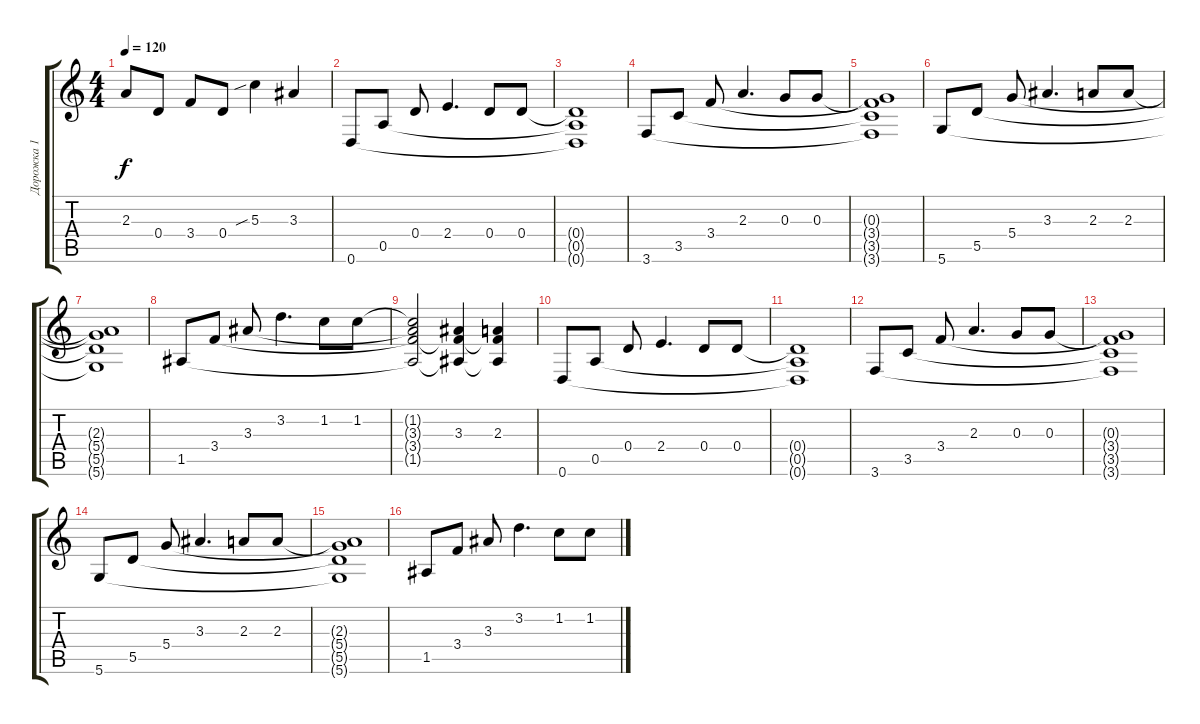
\track ("Дорожка 1" "Дорожка 1") {instrument acousticguitarsteel}
\staff {score tabs}
\tuning (E4 B3 G3 D3 A2 D2) {hide}
\ts (4 4)
\tempo 120
\clef g2
\ks c
2.3.8{dy f} 0.4.8 3.4.8 0.4.8 5.3{sib}.4 3.3.4 |
0.6.8 0.5.8 0.4.8 2.4.4{d} 0.4.8 0.4.8 |
(0.4{t} 0.5{t} 0.6{t}).1 |
3.6.8 3.5.8 3.4.8 2.3.4{d} 0.3.8 0.3.8 |
(0.3{t} 3.4{t} 3.5{t} 3.6{t}).1 |
5.6.8 5.5.8 5.4.8 3.3.4{d} 2.3.8 2.3.8 |
(2.3{t} 5.4{t} 5.5{t} 5.6{t}).1 |
1.5.8 3.4.8 3.3.8 3.2.4{d} 1.2.8 1.2.8 |
(1.2{t} 3.3{t} 3.4{t} 1.5{t}).2 (3.3 3.4{t} 1.5{t}).4 (2.3 3.4{t} 1.5{t}).4 |
0.6.8 0.5.8 0.4.8 2.4.4{d} 0.4.8 0.4.8 |
(0.4{t} 0.5{t} 0.6{t}).1 |
3.6.8 3.5.8 3.4.8 2.3.4{d} 0.3.8 0.3.8 |
(0.3{t} 3.4{t} 3.5{t} 3.6{t}).1 |
5.6.8 5.5.8 5.4.8 3.3.4{d} 2.3.8 2.3.8 |
(2.3{t} 5.4{t} 5.5{t} 5.6{t}).1 |
1.5.8 3.4.8 3.3.8 3.2.4{d} 1.2.8 1.2.8
